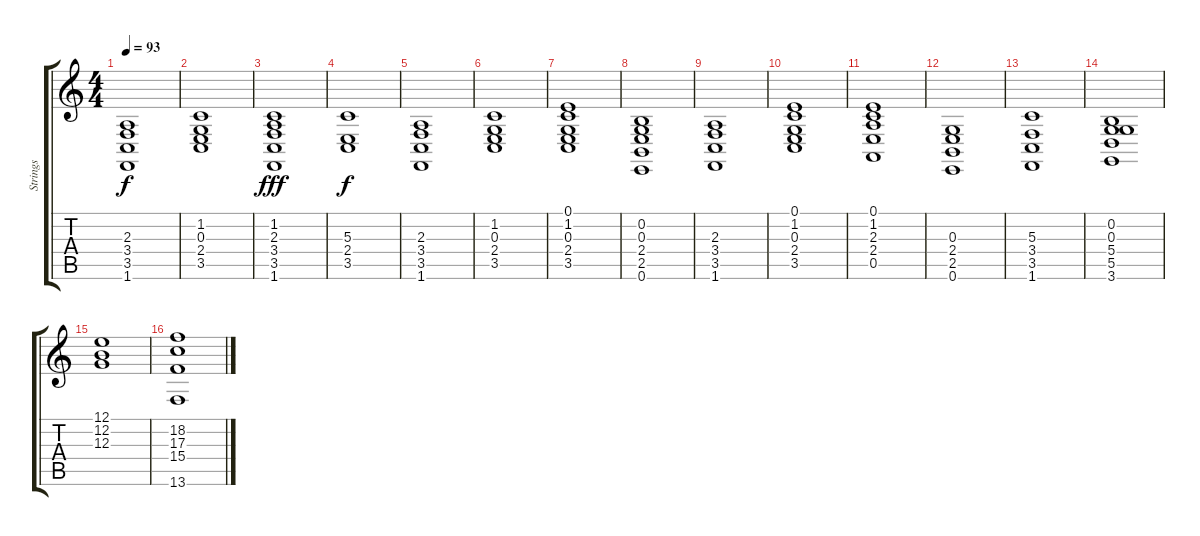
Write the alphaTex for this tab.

\track ("Strings" "Strings") {instrument stringensemble1}
\staff {score tabs}
\tuning (E4 B3 G3 D3 A2 E2) {hide}
\ts (4 4)
\tempo 93
\clef g2
\ks c
(2.3 3.4 3.5 1.6).1{dy f} |
(1.2 0.3 2.4 3.5).1 |
(1.2 2.3 3.4 3.5 1.6).1{dy fff} |
(5.3 2.4 3.5).1{dy f} |
(2.3 3.4 3.5 1.6).1 |
(1.2 0.3 2.4 3.5).1 |
(0.1 1.2 0.3 2.4 3.5).1 |
(0.2 0.3 2.4 2.5 0.6).1 |
(2.3 3.4 3.5 1.6).1 |
(0.1 1.2 0.3 2.4 3.5).1 |
(0.1 1.2 2.3 2.4 0.5).1 |
(0.3 2.4 2.5 0.6).1 |
(5.3 3.4 3.5 1.6).1 |
(0.2 0.3 5.4 5.5 3.6).1 |
(12.1 12.2 12.3).1 |
(18.2 17.3 15.4 13.6).1
